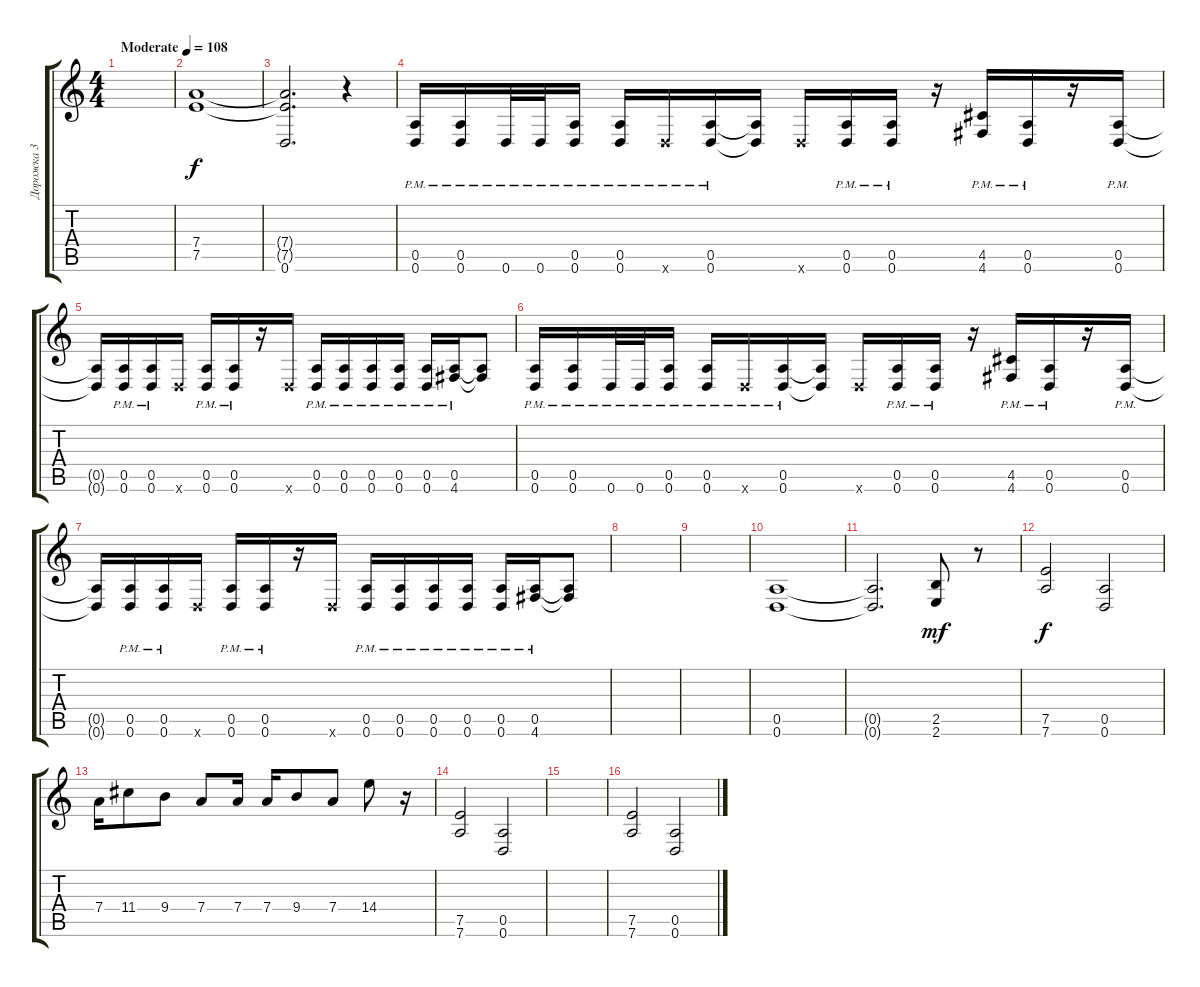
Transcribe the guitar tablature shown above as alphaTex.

\track ("Дорожка 3" "Дорожка 3") {instrument overdrivenguitar}
\staff {score tabs}
\tuning (E4 B3 G3 D3 A2 D2) {hide}
\ts (4 4)
\tempo (108 "Moderate")
\clef g2
\ks c
|
(7.4 7.5).1 |
(7.4{t} 7.5{t} 0.6).2{d} r.4 |
(0.5{pm} 0.6{pm}).16 (0.5{pm} 0.6{pm}).16 0.6{pm}.32 0.6{pm}.32 (0.5{pm} 0.6{pm}).16 (0.5{pm} 0.6{pm}).16 0.6{pm x}.16 (0.5{pm} 0.6{pm}).16 (0.5{t} 0.6{t}).16 0.6{x}.16 (0.5{pm} 0.6{pm}).16 (0.5{pm} 0.6{pm}).16 r.16 (4.5{pm} 4.6{pm}).16 (0.5{pm} 0.6{pm}).16 r.16 (0.5{pm} 0.6{pm}).16 |
(0.5{t} 0.6{t}).16 (0.5{pm} 0.6{pm}).16 (0.5{pm} 0.6{pm}).16 0.6{x}.16 (0.5{pm} 0.6{pm}).16 (0.5{pm} 0.6{pm}).16 r.16 0.6{x}.16 (0.5{pm} 0.6{pm}).16 (0.5{pm} 0.6{pm}).16 (0.5{pm} 0.6{pm}).16 (0.5{pm} 0.6{pm}).16 (0.5{pm} 0.6{pm}).16 (0.5{pm} 4.6{pm}).16 (0.5{t} 4.6{t}).8 |
(0.5{pm} 0.6{pm}).16 (0.5{pm} 0.6{pm}).16 0.6{pm}.32 0.6{pm}.32 (0.5{pm} 0.6{pm}).16 (0.5{pm} 0.6{pm}).16 0.6{pm x}.16 (0.5{pm} 0.6{pm}).16 (0.5{t} 0.6{t}).16 0.6{x}.16 (0.5{pm} 0.6{pm}).16 (0.5{pm} 0.6{pm}).16 r.16 (4.5{pm} 4.6{pm}).16 (0.5{pm} 0.6{pm}).16 r.16 (0.5{pm} 0.6{pm}).16 |
(0.5{t} 0.6{t}).16 (0.5{pm} 0.6{pm}).16 (0.5{pm} 0.6{pm}).16 0.6{x}.16 (0.5{pm} 0.6{pm}).16 (0.5{pm} 0.6{pm}).16 r.16 0.6{x}.16 (0.5{pm} 0.6{pm}).16 (0.5{pm} 0.6{pm}).16 (0.5{pm} 0.6{pm}).16 (0.5{pm} 0.6{pm}).16 (0.5{pm} 0.6{pm}).16 (0.5{pm} 4.6{pm}).16 (0.5{t} 4.6{t}).8 |
|
|
(0.5 0.6).1 |
(0.5{t} 0.6{t}).2{d} (2.5 2.6).8{dy mf} r.8 |
(7.5 7.6).2{dy f} (0.5 0.6).2 |
7.4.16 11.4.8 9.4.8 7.4.8 7.4.16 7.4.16 9.4.8 7.4.8 14.4.8 r.16 |
(7.5 7.6).2 (0.5 0.6).2 |
|
(7.5 7.6).2 (0.5 0.6).2
